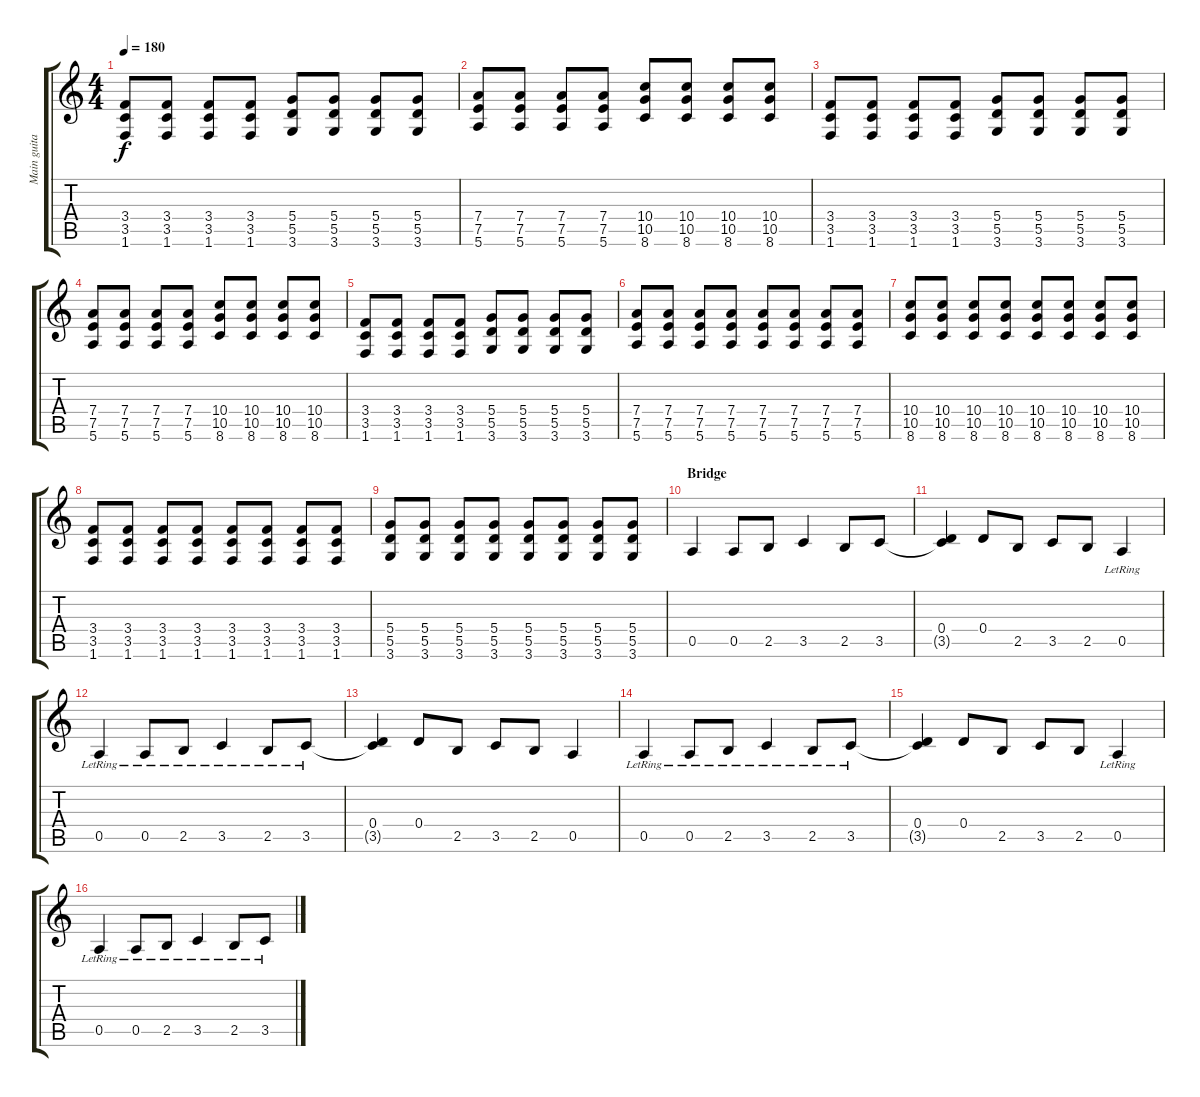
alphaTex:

\track ("Main guitar" "Main guita") {instrument distortionguitar}
\staff {score tabs}
\tuning (E4 B3 G3 D3 A2 E2) {hide}
\ts (4 4)
\tempo 180
\clef g2
\ks c
(3.4 3.5 1.6).8{dy f} (3.4 3.5 1.6).8 (3.4 3.5 1.6).8 (3.4 3.5 1.6).8 (5.4 5.5 3.6).8 (5.4 5.5 3.6).8 (5.4 5.5 3.6).8 (5.4 5.5 3.6).8 |
(7.4 7.5 5.6).8 (7.4 7.5 5.6).8 (7.4 7.5 5.6).8 (7.4 7.5 5.6).8 (10.4 10.5 8.6).8 (10.4 10.5 8.6).8 (10.4 10.5 8.6).8 (10.4 10.5 8.6).8 |
(3.4 3.5 1.6).8 (3.4 3.5 1.6).8 (3.4 3.5 1.6).8 (3.4 3.5 1.6).8 (5.4 5.5 3.6).8 (5.4 5.5 3.6).8 (5.4 5.5 3.6).8 (5.4 5.5 3.6).8 |
(7.4 7.5 5.6).8 (7.4 7.5 5.6).8 (7.4 7.5 5.6).8 (7.4 7.5 5.6).8 (10.4 10.5 8.6).8 (10.4 10.5 8.6).8 (10.4 10.5 8.6).8 (10.4 10.5 8.6).8 |
(3.4 3.5 1.6).8 (3.4 3.5 1.6).8 (3.4 3.5 1.6).8 (3.4 3.5 1.6).8 (5.4 5.5 3.6).8 (5.4 5.5 3.6).8 (5.4 5.5 3.6).8 (5.4 5.5 3.6).8 |
(7.4 7.5 5.6).8 (7.4 7.5 5.6).8 (7.4 7.5 5.6).8 (7.4 7.5 5.6).8 (7.4 7.5 5.6).8 (7.4 7.5 5.6).8 (7.4 7.5 5.6).8 (7.4 7.5 5.6).8 |
(10.4 10.5 8.6).8 (10.4 10.5 8.6).8 (10.4 10.5 8.6).8 (10.4 10.5 8.6).8 (10.4 10.5 8.6).8 (10.4 10.5 8.6).8 (10.4 10.5 8.6).8 (10.4 10.5 8.6).8 |
(3.4 3.5 1.6).8 (3.4 3.5 1.6).8 (3.4 3.5 1.6).8 (3.4 3.5 1.6).8 (3.4 3.5 1.6).8 (3.4 3.5 1.6).8 (3.4 3.5 1.6).8 (3.4 3.5 1.6).8 |
(5.4 5.5 3.6).8 (5.4 5.5 3.6).8 (5.4 5.5 3.6).8 (5.4 5.5 3.6).8 (5.4 5.5 3.6).8 (5.4 5.5 3.6).8 (5.4 5.5 3.6).8 (5.4 5.5 3.6).8 |
\section ("" "Bridge")
0.5.4 0.5.8 2.5.8 3.5.4 2.5.8 3.5.8 |
(0.4 3.5{t}).4 0.4.8 2.5.8 3.5.8 2.5.8 0.5{lr}.4 |
0.5{lr}.4 0.5{lr}.8 2.5{lr}.8 3.5{lr}.4 2.5{lr}.8 3.5{lr}.8 |
(0.4 3.5{t}).4 0.4.8 2.5.8 3.5.8 2.5.8 0.5.4 |
0.5{lr}.4 0.5{lr}.8 2.5{lr}.8 3.5{lr}.4 2.5{lr}.8 3.5{lr}.8 |
(0.4 3.5{t}).4 0.4.8 2.5.8 3.5.8 2.5.8 0.5{lr}.4 |
0.5{lr}.4 0.5{lr}.8 2.5{lr}.8 3.5{lr}.4 2.5{lr}.8 3.5{lr}.8
